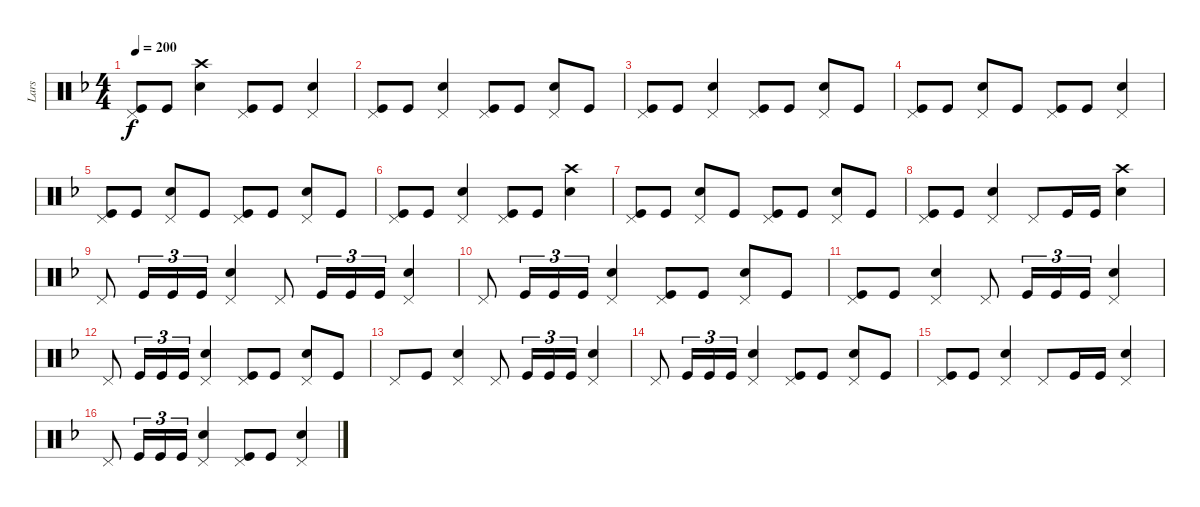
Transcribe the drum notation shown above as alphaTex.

\track ("Lars" "Lars") {instrument percussion}
\staff {score}
\articulation defaults
\ts (4 4)
\tempo 200
\clef neutral
\ks f
("Pedal Hi-Hat (hit)" "Kick (hit)").8{dy f} "Kick (hit)".8 ("Crash high (hit)" "Snare (hit) 2").4 ("Pedal Hi-Hat (hit)" "Kick (hit)").8 "Kick (hit)".8 ("Pedal Hi-Hat (hit)" "Snare (hit) 2").4 |
("Pedal Hi-Hat (hit)" "Kick (hit)").8 "Kick (hit)".8 ("Pedal Hi-Hat (hit)" "Snare (hit) 2").4 ("Pedal Hi-Hat (hit)" "Kick (hit)").8 "Kick (hit)".8 ("Pedal Hi-Hat (hit)" "Snare (hit) 2").8 "Kick (hit)".8 |
("Pedal Hi-Hat (hit)" "Kick (hit)").8 "Kick (hit)".8 ("Pedal Hi-Hat (hit)" "Snare (hit) 2").4 ("Pedal Hi-Hat (hit)" "Kick (hit)").8 "Kick (hit)".8 ("Pedal Hi-Hat (hit)" "Snare (hit) 2").8 "Kick (hit)".8 |
("Pedal Hi-Hat (hit)" "Kick (hit)").8 "Kick (hit)".8 ("Pedal Hi-Hat (hit)" "Snare (hit) 2").8 "Kick (hit)".8 ("Pedal Hi-Hat (hit)" "Kick (hit)").8 "Kick (hit)".8 ("Pedal Hi-Hat (hit)" "Snare (hit) 2").4 |
("Pedal Hi-Hat (hit)" "Kick (hit)").8 "Kick (hit)".8 ("Pedal Hi-Hat (hit)" "Snare (hit) 2").8 "Kick (hit)".8 ("Pedal Hi-Hat (hit)" "Kick (hit)").8 "Kick (hit)".8 ("Pedal Hi-Hat (hit)" "Snare (hit) 2").8 "Kick (hit)".8 |
("Pedal Hi-Hat (hit)" "Kick (hit)").8 "Kick (hit)".8 ("Pedal Hi-Hat (hit)" "Snare (hit) 2").4 ("Pedal Hi-Hat (hit)" "Kick (hit)").8 "Kick (hit)".8 ("Crash high (hit)" "Snare (hit) 2").4 |
("Pedal Hi-Hat (hit)" "Kick (hit)").8 "Kick (hit)".8 ("Pedal Hi-Hat (hit)" "Snare (hit) 2").8 "Kick (hit)".8 ("Pedal Hi-Hat (hit)" "Kick (hit)").8 "Kick (hit)".8 ("Pedal Hi-Hat (hit)" "Snare (hit) 2").8 "Kick (hit)".8 |
("Pedal Hi-Hat (hit)" "Kick (hit)").8 "Kick (hit)".8 ("Pedal Hi-Hat (hit)" "Snare (hit) 2").4 "Pedal Hi-Hat (hit)".8 "Kick (hit)".16 "Kick (hit)".16 ("Crash high (hit)" "Snare (hit) 2").4 |
"Pedal Hi-Hat (hit)".8 "Kick (hit)".16{tu (3 2)} "Kick (hit)".16{tu (3 2)} "Kick (hit)".16{tu (3 2)} ("Pedal Hi-Hat (hit)" "Snare (hit) 2").4 "Pedal Hi-Hat (hit)".8 "Kick (hit)".16{tu (3 2)} "Kick (hit)".16{tu (3 2)} "Kick (hit)".16{tu (3 2)} ("Pedal Hi-Hat (hit)" "Snare (hit) 2").4 |
"Pedal Hi-Hat (hit)".8 "Kick (hit)".16{tu (3 2)} "Kick (hit)".16{tu (3 2)} "Kick (hit)".16{tu (3 2)} ("Pedal Hi-Hat (hit)" "Snare (hit) 2").4 ("Pedal Hi-Hat (hit)" "Kick (hit)").8 "Kick (hit)".8 ("Pedal Hi-Hat (hit)" "Snare (hit) 2").8 "Kick (hit)".8 |
("Pedal Hi-Hat (hit)" "Kick (hit)").8 "Kick (hit)".8 ("Pedal Hi-Hat (hit)" "Snare (hit) 2").4 "Pedal Hi-Hat (hit)".8 "Kick (hit)".16{tu (3 2)} "Kick (hit)".16{tu (3 2)} "Kick (hit)".16{tu (3 2)} ("Pedal Hi-Hat (hit)" "Snare (hit) 2").4 |
"Pedal Hi-Hat (hit)".8 "Kick (hit)".16{tu (3 2)} "Kick (hit)".16{tu (3 2)} "Kick (hit)".16{tu (3 2)} ("Pedal Hi-Hat (hit)" "Snare (hit) 2").4 ("Pedal Hi-Hat (hit)" "Kick (hit)").8 "Kick (hit)".8 ("Pedal Hi-Hat (hit)" "Snare (hit) 2").8 "Kick (hit)".8 |
"Pedal Hi-Hat (hit)".8 "Kick (hit)".8 ("Pedal Hi-Hat (hit)" "Snare (hit) 2").4 "Pedal Hi-Hat (hit)".8 "Kick (hit)".16{tu (3 2)} "Kick (hit)".16{tu (3 2)} "Kick (hit)".16{tu (3 2)} ("Pedal Hi-Hat (hit)" "Snare (hit) 2").4 |
"Pedal Hi-Hat (hit)".8 "Kick (hit)".16{tu (3 2)} "Kick (hit)".16{tu (3 2)} "Kick (hit)".16{tu (3 2)} ("Pedal Hi-Hat (hit)" "Snare (hit) 2").4 ("Pedal Hi-Hat (hit)" "Kick (hit)").8 "Kick (hit)".8 ("Pedal Hi-Hat (hit)" "Snare (hit) 2").8 "Kick (hit)".8 |
("Pedal Hi-Hat (hit)" "Kick (hit)").8 "Kick (hit)".8 ("Pedal Hi-Hat (hit)" "Snare (hit) 2").4 "Pedal Hi-Hat (hit)".8 "Kick (hit)".16 "Kick (hit)".16 ("Pedal Hi-Hat (hit)" "Snare (hit) 2").4 |
"Pedal Hi-Hat (hit)".8 "Kick (hit)".16{tu (3 2)} "Kick (hit)".16{tu (3 2)} "Kick (hit)".16{tu (3 2)} ("Pedal Hi-Hat (hit)" "Snare (hit) 2").4 ("Pedal Hi-Hat (hit)" "Kick (hit)").8 "Kick (hit)".8 ("Pedal Hi-Hat (hit)" "Snare (hit) 2").4
